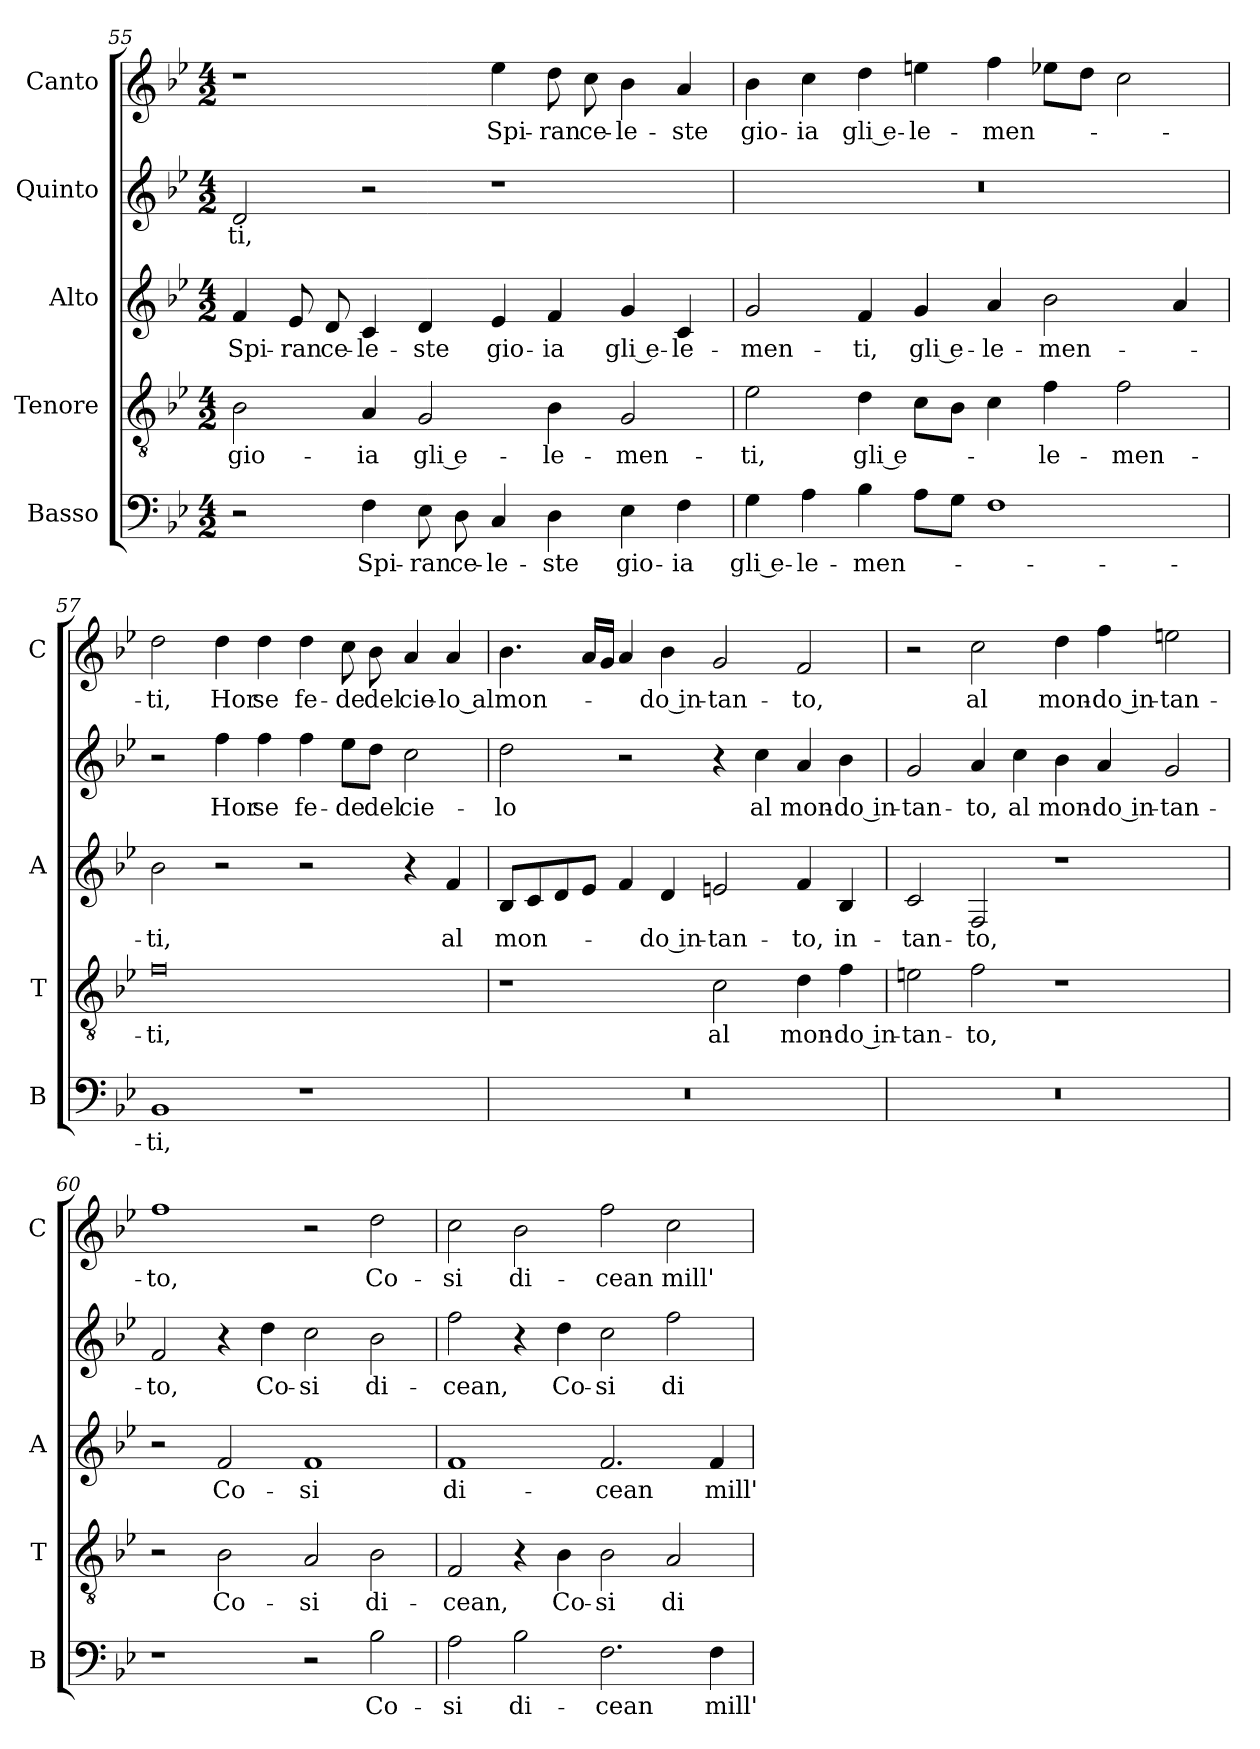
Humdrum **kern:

**kern	**text	**kern	**text	**kern	**text	**kern	**text	**kern	**text
*part5	*part5	*part4	*part4	*part3	*part3	*part2	*part2	*part1	*part1
*staff5	*staff5	*staff4	*staff4	*staff3	*staff3	*staff2	*staff2	*staff1	*staff1
*I"Basso	*	*I"Tenore	*	*I"Alto	*	*I"Quinto	*	*I"Canto	*
*I'B	*	*I'T	*	*I'A	*	*	*	*I'C	*
!!LO:LB:g=z
*clefF4	*	*clefGv2	*	*clefG2	*	*clefG2	*	*clefG2	*
*k[b-e-]	*	*k[b-e-]	*	*k[b-e-]	*	*k[b-e-]	*	*k[b-e-]	*
*B-:	*	*B-:	*	*B-:	*	*B-:	*	*B-:	*
*M4/2	*	*M4/2	*	*M4/2	*	*M4/2	*	*M4/2	*
=55	=55	=55	=55	=55	=55	=55	=55	=55	=55
!	!	!	!LO:LY:b	!	!LO:LY:b	!	!LO:LY:b	!	!
2r	.	2B-\	gio-	4f/	Spi-	2d/	-ti,	1r	.
!	!	!	!	!	!LO:LY:b	!	!	!	!
.	.	.	.	8e-/	-ran	.	.	.	.
!	!	!	!	!	!LO:LY:b	!	!	!	!
.	.	.	.	8d/	ce-	.	.	.	.
!	!LO:LY:b	!	!LO:LY:b	!	!LO:LY:b	!	!	!	!
4F\	Spi-	4A/	-ia	4c/	-le-	2r	.	.	.
!	!LO:LY:b	!	!LO:LY:b	!	!LO:LY:b	!	!	!	!
8E-\	-ran	2G/	gli e-	4d/	-ste	.	.	.	.
!	!LO:LY:b	!	!	!	!	!	!	!	!
8D\	ce-	.	.	.	.	.	.	.	.
!	!LO:LY:b	!	!	!	!LO:LY:b	!	!	!	!LO:LY:b
4C/	-le-	.	.	4e-/	gio-	1r	.	4ee-\	Spi-
!	!LO:LY:b	!	!LO:LY:b	!	!LO:LY:b	!	!	!	!LO:LY:b
4D\	-ste	4B-\	-le-	4f/	-ia	.	.	8dd\	-ran
!	!	!	!	!	!	!	!	!	!LO:LY:b
.	.	.	.	.	.	.	.	8cc\	ce-
!	!LO:LY:b	!	!LO:LY:b	!	!LO:LY:b	!	!	!	!LO:LY:b
4E-\	gio-	2G/	-men-	4g/	gli e-	.	.	4b-\	-le-
!	!LO:LY:b	!	!	!	!LO:LY:b	!	!	!	!LO:LY:b
4F\	-ia	.	.	4c/	-le-	.	.	4a/	-ste
=56	=56	=56	=56	=56	=56	=56	=56	=56	=56
!	!LO:LY:b	!	!LO:LY:b	!	!LO:LY:b	!	!	!	!LO:LY:b
4G\	gli e-	2e-\	-ti,	2g/	-men-	0r	.	4b-\	gio-
!	!LO:LY:b	!	!	!	!	!	!	!	!LO:LY:b
4A\	-le-	.	.	.	.	.	.	4cc\	-ia
!	!LO:LY:b	!	!LO:LY:b	!	!LO:LY:b	!	!	!	!LO:LY:b
4B-\	-men-	4d\	gli e-	4f/	-ti,	.	.	4dd\	gli e-
!	!	!	!	!	!LO:LY:b	!	!	!	!LO:LY:b
8A\L	.	8c\L	.	4g/	gli e-	.	.	4een\	-le-
8G\J	.	8B-\J	.	.	.	.	.	.	.
!	!	!	!	!	!LO:LY:b	!	!	!	!LO:LY:b
1F	.	4c\	.	4a/	-le-	.	.	4ff\	-men-
!	!	!	!LO:LY:b	!	!LO:LY:b	!	!	!	!
.	.	4f\	-le-	2b-\	-men-	.	.	8ee-X\L	.
.	.	.	.	.	.	.	.	8dd\J	.
!	!	!	!LO:LY:b	!	!	!	!	!	!
.	.	2f\	-men-	.	.	.	.	2cc\	.
.	.	.	.	4a/	.	.	.	.	.
=57	=57	=57	=57	=57	=57	=57	=57	=57	=57
!	!LO:LY:b	!	!LO:LY:b	!	!LO:LY:b	!	!	!	!LO:LY:b
1BB-	-ti,	0f	-ti,	2b-\	-ti,	2r	.	2dd\	-ti,
!	!	!	!	!	!	!	!LO:LY:b	!	!LO:LY:b
.	.	.	.	2r	.	4ff\	Hor	4dd\	Hor
!	!	!	!	!	!	!	!LO:LY:b	!	!LO:LY:b
.	.	.	.	.	.	4ff\	se	4dd\	se
!	!	!	!	!	!	!	!LO:LY:b	!	!LO:LY:b
1r	.	.	.	2r	.	4ff\	fe-	4dd\	fe-
!	!	!	!	!	!	!	!LO:LY:b	!	!LO:LY:b
.	.	.	.	.	.	8ee-\L	-de	8cc\	-de
!	!	!	!	!	!	!	!LO:LY:b	!	!LO:LY:b
.	.	.	.	.	.	8dd\J	del	8b-\	del
!	!	!	!	!	!	!	!LO:LY:b	!	!LO:LY:b
.	.	.	.	4r	.	2cc\	cie-	4a/	cie-
!	!	!	!	!	!LO:LY:b	!	!	!	!LO:LY:b
.	.	.	.	4f/	al	.	.	4a/	-lo al
!!LO:LB:g=z
=58	=58	=58	=58	=58	=58	=58	=58	=58	=58
!	!	!	!	!	!LO:LY:b	!	!LO:LY:b	!	!LO:LY:b
0r	.	1r	.	8B-/L	mon-	2dd\	-lo	4.b-\	mon-
.	.	.	.	8c/	.	.	.	.	.
.	.	.	.	8d/	.	.	.	.	.
.	.	.	.	8e-/J	.	.	.	16a/LL	.
.	.	.	.	.	.	.	.	16g/JJ	.
.	.	.	.	4f/	.	2r	.	4a/	.
!	!	!	!	!	!LO:LY:b	!	!	!	!LO:LY:b
.	.	.	.	4d/	-do in-	.	.	4b-\	-do in-
!	!	!	!LO:LY:b	!	!LO:LY:b	!	!	!	!LO:LY:b
.	.	2c\	al	2en/	-tan-	4r	.	2g/	-tan-
!	!	!	!	!	!	!	!LO:LY:b	!	!
.	.	.	.	.	.	4cc\	al	.	.
!	!	!	!LO:LY:b	!	!LO:LY:b	!	!LO:LY:b	!	!LO:LY:b
.	.	4d\	mon-	4f/	-to,	4a/	mon-	2f/	-to,
!	!	!	!LO:LY:b	!	!LO:LY:b	!	!LO:LY:b	!	!
.	.	4f\	-do in-	4B-/	in-	4b-\	-do in-	.	.
=59	=59	=59	=59	=59	=59	=59	=59	=59	=59
!	!	!	!LO:LY:b	!	!LO:LY:b	!	!LO:LY:b	!	!
0r	.	2en\	-tan-	2c/	-tan-	2g/	-tan-	2r	.
!	!	!	!LO:LY:b	!	!LO:LY:b	!	!LO:LY:b	!	!LO:LY:b
.	.	2f\	-to,	2F/	-to,	4a/	-to,	2cc\	al
!	!	!	!	!	!	!	!LO:LY:b	!	!
.	.	.	.	.	.	4cc\	al	.	.
!	!	!	!	!	!	!	!LO:LY:b	!	!LO:LY:b
.	.	1r	.	1r	.	4b-\	mon-	4dd\	mon-
!	!	!	!	!	!	!	!LO:LY:b	!	!LO:LY:b
.	.	.	.	.	.	4a/	-do in-	4ff\	-do in-
!	!	!	!	!	!	!	!LO:LY:b	!	!LO:LY:b
.	.	.	.	.	.	2g/	-tan-	2een\	-tan-
=60	=60	=60	=60	=60	=60	=60	=60	=60	=60
!	!	!	!	!	!	!	!LO:LY:b	!	!LO:LY:b
1r	.	2r	.	2r	.	2f/	-to,	1ff	-to,
!	!	!	!LO:LY:b	!	!LO:LY:b	!	!	!	!
.	.	2B-\	Co-	2f/	Co-	4r	.	.	.
!	!	!	!	!	!	!	!LO:LY:b	!	!
.	.	.	.	.	.	4dd\	Co-	.	.
!	!	!	!LO:LY:b	!	!LO:LY:b	!	!LO:LY:b	!	!
2r	.	2A/	-si	1f	-si	2cc\	-si	2r	.
!	!LO:LY:b	!	!LO:LY:b	!	!	!	!LO:LY:b	!	!LO:LY:b
2B-\	Co-	2B-\	di-	.	.	2b-\	di-	2dd\	Co-
=61	=61	=61	=61	=61	=61	=61	=61	=61	=61
!	!LO:LY:b	!	!LO:LY:b	!	!LO:LY:b	!	!LO:LY:b	!	!LO:LY:b
2A\	-si	2F/	-cean,	1f	di-	2ff\	-cean,	2cc\	-si
!	!LO:LY:b	!	!	!	!	!	!	!	!LO:LY:b
2B-\	di-	4r	.	.	.	4r	.	2b-\	di-
!	!	!	!LO:LY:b	!	!	!	!LO:LY:b	!	!
.	.	4B-\	Co-	.	.	4dd\	Co-	.	.
!	!LO:LY:b	!	!LO:LY:b	!	!LO:LY:b	!	!LO:LY:b	!	!LO:LY:b
2.F\	-cean	2B-\	-si	2.f/	-cean	2cc\	-si	2ff\	-cean
!	!	!	!LO:LY:b	!	!	!	!LO:LY:b	!	!LO:LY:b
.	.	2A/	di-	.	.	2ff\	di-	2cc\	mill'
!	!LO:LY:b	!	!	!	!LO:LY:b	!	!	!	!
4F\	mill'	.	.	4f/	mill'	.	.	.	.
=	=	=	=	=	=	=	=	=	=
*-	*-	*-	*-	*-	*-	*-	*-	*-	*-
